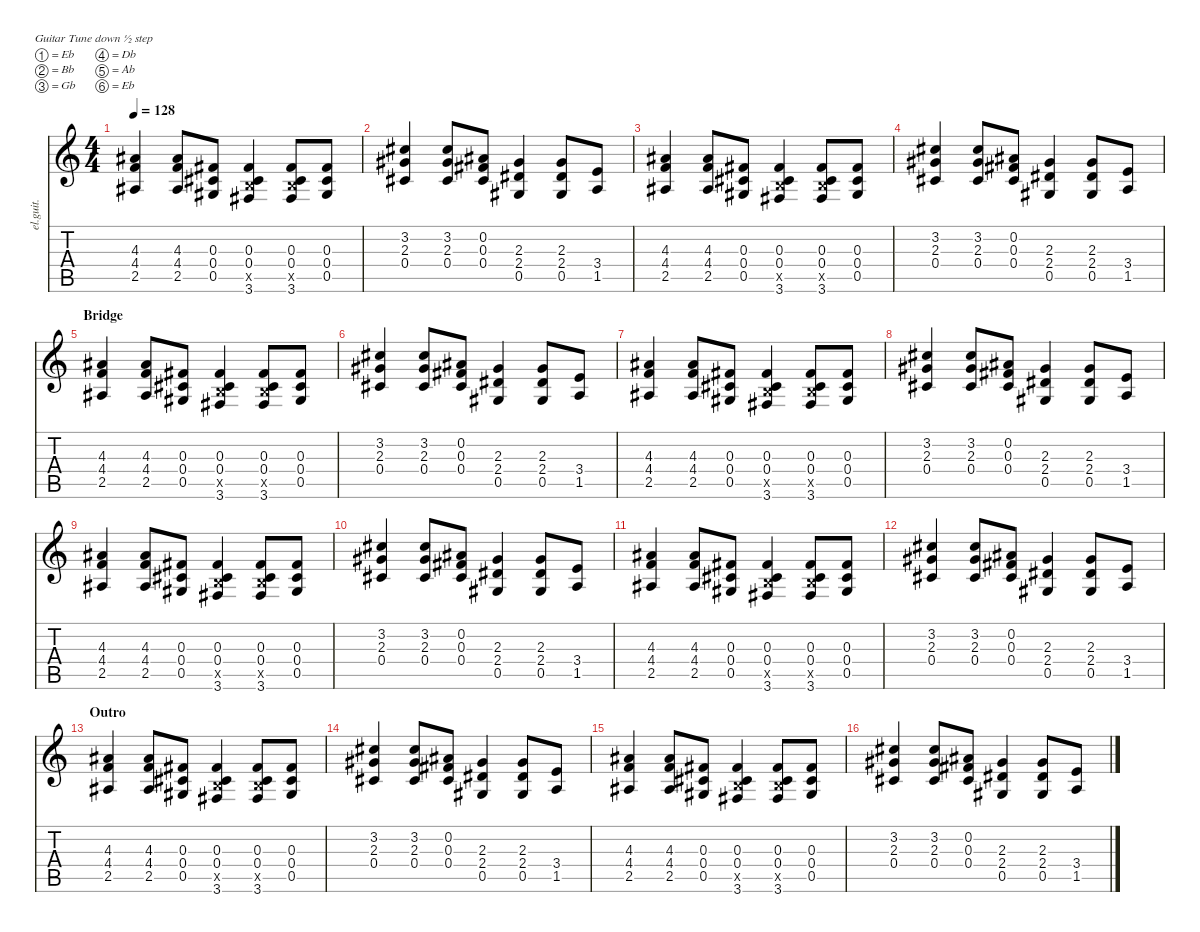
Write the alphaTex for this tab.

\defaultSystemsLayout 4
\hideDynamics
\bracketExtendMode nobrackets
\otherSystemsTrackNameOrientation horizontal
\track ("Billy Corgan (Clean Rhythm)" "el.guit.") {instrument electricguitarclean}
\staff {score tabs}
\tuning (Eb4 Bb3 Gb3 Db3 Ab2 Eb2)
\ts (4 4)
\tempo 128
\clef g2
\ks c
(4.3{acc #} 4.4 2.5{acc #}).4{dy mf beam Up} (4.3{acc #} 4.4 2.5{acc #}).8{beam Up} (0.3{acc #} 0.4{acc #} 0.5{acc #}).8{beam Up} (0.3{acc #} 0.4{acc #} 3.5{x} 3.6{acc #}).4{beam Up} (0.3{acc #} 0.4{acc #} 3.5{x} 3.6{acc #}).8{beam Up} (0.3{acc #} 0.4{acc #} 0.5{acc #}).8{beam Up} |
(3.2{acc #} 2.3{acc #} 0.4{acc #}).4{beam Up} (3.2{acc #} 2.3{acc #} 0.4{acc #}).8{beam Up} (0.2{acc #} 0.3{acc #} 0.4{acc #}).8{beam Up} (2.3{acc #} 2.4{acc #} 0.5{acc #}).4{beam Up} (2.3{acc #} 2.4{acc #} 0.5{acc #}).8{beam Up} (3.4 1.5).8{beam Up} |
(4.3{acc #} 4.4 2.5{acc #}).4{beam Up} (4.3{acc #} 4.4 2.5{acc #}).8{beam Up} (0.3{acc #} 0.4{acc #} 0.5{acc #}).8{beam Up} (0.3{acc #} 0.4{acc #} 3.5{x} 3.6{acc #}).4{beam Up} (0.3{acc #} 0.4{acc #} 3.5{x} 3.6{acc #}).8{beam Up} (0.3{acc #} 0.4{acc #} 0.5{acc #}).8{beam Up} |
(3.2{acc #} 2.3{acc #} 0.4{acc #}).4{beam Up} (3.2{acc #} 2.3{acc #} 0.4{acc #}).8{beam Up} (0.2{acc #} 0.3{acc #} 0.4{acc #}).8{beam Up} (2.3{acc #} 2.4{acc #} 0.5{acc #}).4{beam Up} (2.3{acc #} 2.4{acc #} 0.5{acc #}).8{beam Up} (3.4 1.5).8{beam Up} |
\section ("" "Bridge")
(4.3{acc #} 4.4 2.5{acc #}).4{beam Up} (4.3{acc #} 4.4 2.5{acc #}).8{beam Up} (0.3{acc #} 0.4{acc #} 0.5{acc #}).8{beam Up} (0.3{acc #} 0.4{acc #} 3.5{x} 3.6{acc #}).4{beam Up} (0.3{acc #} 0.4{acc #} 3.5{x} 3.6{acc #}).8{beam Up} (0.3{acc #} 0.4{acc #} 0.5{acc #}).8{beam Up} |
(3.2{acc #} 2.3{acc #} 0.4{acc #}).4{beam Up} (3.2{acc #} 2.3{acc #} 0.4{acc #}).8{beam Up} (0.2{acc #} 0.3{acc #} 0.4{acc #}).8{beam Up} (2.3{acc #} 2.4{acc #} 0.5{acc #}).4{beam Up} (2.3{acc #} 2.4{acc #} 0.5{acc #}).8{beam Up} (3.4 1.5).8{beam Up} |
(4.3{acc #} 4.4 2.5{acc #}).4{beam Up} (4.3{acc #} 4.4 2.5{acc #}).8{beam Up} (0.3{acc #} 0.4{acc #} 0.5{acc #}).8{beam Up} (0.3{acc #} 0.4{acc #} 3.5{x} 3.6{acc #}).4{beam Up} (0.3{acc #} 0.4{acc #} 3.5{x} 3.6{acc #}).8{beam Up} (0.3{acc #} 0.4{acc #} 0.5{acc #}).8{beam Up} |
(3.2{acc #} 2.3{acc #} 0.4{acc #}).4{beam Up} (3.2{acc #} 2.3{acc #} 0.4{acc #}).8{beam Up} (0.2{acc #} 0.3{acc #} 0.4{acc #}).8{beam Up} (2.3{acc #} 2.4{acc #} 0.5{acc #}).4{beam Up} (2.3{acc #} 2.4{acc #} 0.5{acc #}).8{beam Up} (3.4 1.5).8{beam Up} |
(4.3{acc #} 4.4 2.5{acc #}).4{beam Up} (4.3{acc #} 4.4 2.5{acc #}).8{beam Up} (0.3{acc #} 0.4{acc #} 0.5{acc #}).8{beam Up} (0.3{acc #} 0.4{acc #} 3.5{x} 3.6{acc #}).4{beam Up} (0.3{acc #} 0.4{acc #} 3.5{x} 3.6{acc #}).8{beam Up} (0.3{acc #} 0.4{acc #} 0.5{acc #}).8{beam Up} |
(3.2{acc #} 2.3{acc #} 0.4{acc #}).4{beam Up} (3.2{acc #} 2.3{acc #} 0.4{acc #}).8{beam Up} (0.2{acc #} 0.3{acc #} 0.4{acc #}).8{beam Up} (2.3{acc #} 2.4{acc #} 0.5{acc #}).4{beam Up} (2.3{acc #} 2.4{acc #} 0.5{acc #}).8{beam Up} (3.4 1.5).8{beam Up} |
(4.3{acc #} 4.4 2.5{acc #}).4{beam Up} (4.3{acc #} 4.4 2.5{acc #}).8{beam Up} (0.3{acc #} 0.4{acc #} 0.5{acc #}).8{beam Up} (0.3{acc #} 0.4{acc #} 3.5{x} 3.6{acc #}).4{beam Up} (0.3{acc #} 0.4{acc #} 3.5{x} 3.6{acc #}).8{beam Up} (0.3{acc #} 0.4{acc #} 0.5{acc #}).8{beam Up} |
(3.2{acc #} 2.3{acc #} 0.4{acc #}).4{beam Up} (3.2{acc #} 2.3{acc #} 0.4{acc #}).8{beam Up} (0.2{acc #} 0.3{acc #} 0.4{acc #}).8{beam Up} (2.3{acc #} 2.4{acc #} 0.5{acc #}).4{beam Up} (2.3{acc #} 2.4{acc #} 0.5{acc #}).8{beam Up} (3.4 1.5).8{beam Up} |
\section ("" "Outro")
(4.3{acc #} 4.4 2.5{acc #}).4{beam Up} (4.3{acc #} 4.4 2.5{acc #}).8{beam Up} (0.3{acc #} 0.4{acc #} 0.5{acc #}).8{beam Up} (0.3{acc #} 0.4{acc #} 3.5{x} 3.6{acc #}).4{beam Up} (0.3{acc #} 0.4{acc #} 3.5{x} 3.6{acc #}).8{beam Up} (0.3{acc #} 0.4{acc #} 0.5{acc #}).8{beam Up} |
(3.2{acc #} 2.3{acc #} 0.4{acc #}).4{beam Up} (3.2{acc #} 2.3{acc #} 0.4{acc #}).8{beam Up} (0.2{acc #} 0.3{acc #} 0.4{acc #}).8{beam Up} (2.3{acc #} 2.4{acc #} 0.5{acc #}).4{beam Up} (2.3{acc #} 2.4{acc #} 0.5{acc #}).8{beam Up} (3.4 1.5).8{beam Up} |
(4.3{acc #} 4.4 2.5{acc #}).4{beam Up} (4.3{acc #} 4.4 2.5{acc #}).8{beam Up} (0.3{acc #} 0.4{acc #} 0.5{acc #}).8{beam Up} (0.3{acc #} 0.4{acc #} 3.5{x} 3.6{acc #}).4{beam Up} (0.3{acc #} 0.4{acc #} 3.5{x} 3.6{acc #}).8{beam Up} (0.3{acc #} 0.4{acc #} 0.5{acc #}).8{beam Up} |
(3.2{acc #} 2.3{acc #} 0.4{acc #}).4{beam Up} (3.2{acc #} 2.3{acc #} 0.4{acc #}).8{beam Up} (0.2{acc #} 0.3{acc #} 0.4{acc #}).8{beam Up} (2.3{acc #} 2.4{acc #} 0.5{acc #}).4{beam Up} (2.3{acc #} 2.4{acc #} 0.5{acc #}).8{beam Up} (3.4 1.5).8{beam Up}
